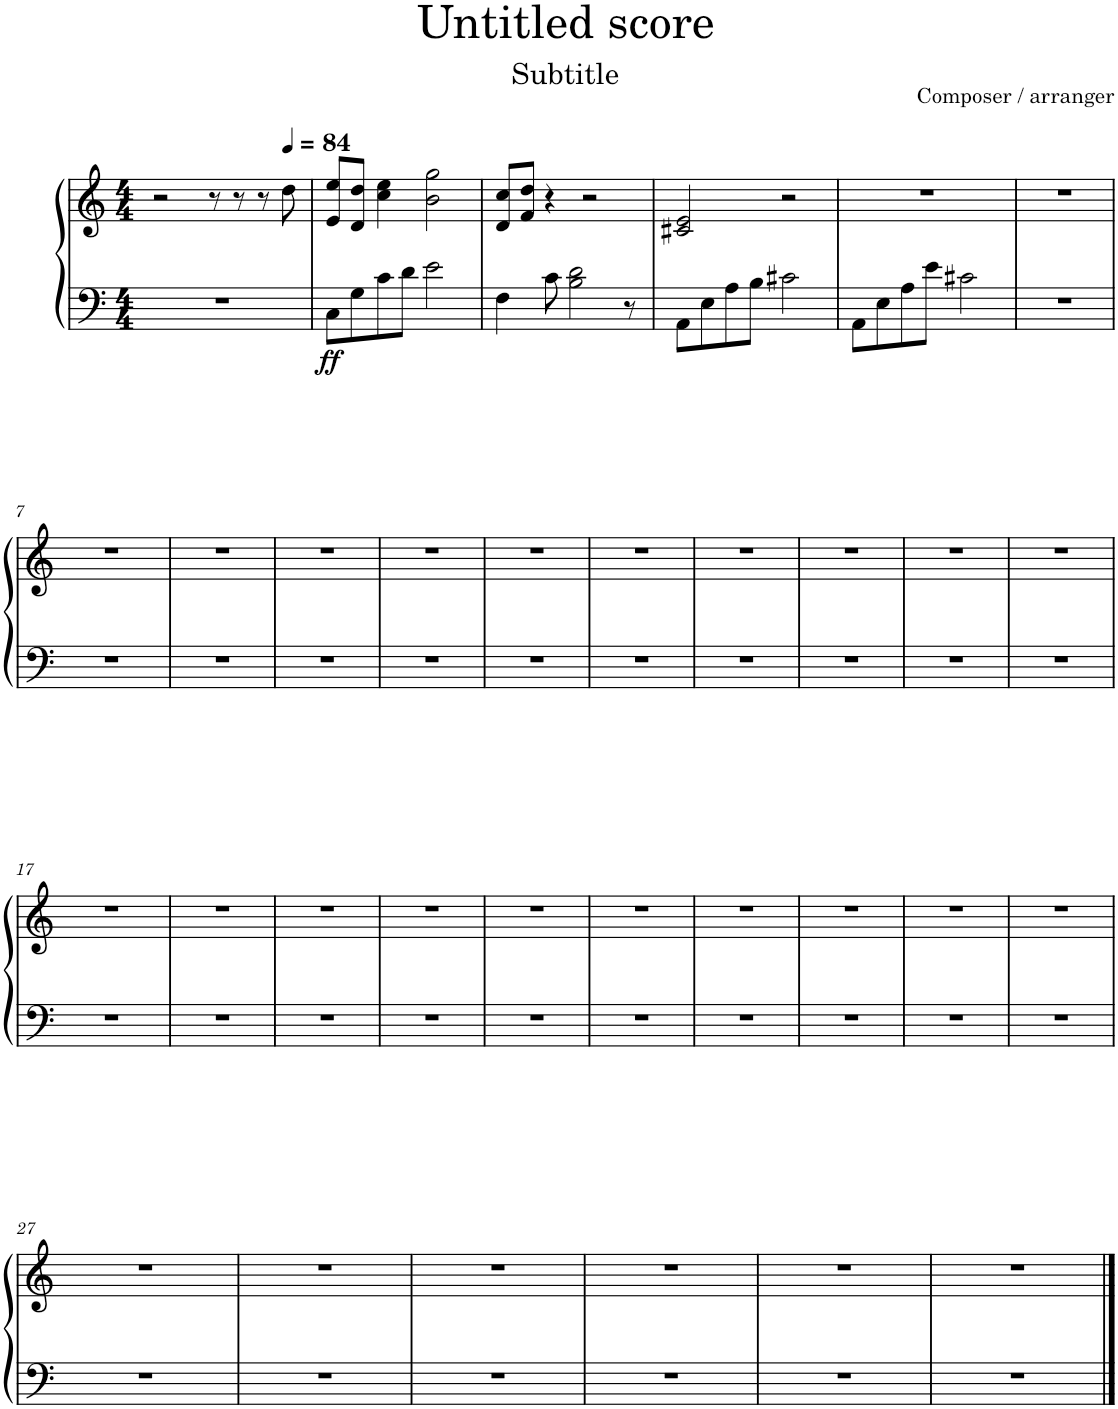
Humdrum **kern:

**kern	**kern	**dynam
*part1	*part1	*part1
*staff2	*staff1	*staff1/2
*I"Grand Piano	*	*
*I'Pno.	*	*
*clefF4	*clefG2	*
*k[]	*k[]	*
*M4/4	*M4/4	*
=1	=1	=1
1r	2r	.
.	8r	.
.	8r	.
.	8r	.
*	*MM84	*
.	8dd\	.
=2	=2	=2
!	!	!LO:DY:b=2
8C\L	8e/ 8ee/L	ff
8G\	8d/ 8dd/J	.
8c\	4cc\ 4ee\	.
8d\J	.	.
2e\	2b\ 2gg\	.
=3	=3	=3
4F\	8d/ 8cc/L	.
.	8f/ 8dd/J	.
8c\	4r	.
2B\ 2d\	.	.
.	2r	.
8r	.	.
=4	=4	=4
8AA\L	2c#X/ 2e/	.
8E\	.	.
8A\	.	.
8B\J	.	.
2c#X\	2r	.
=5	=5	=5
8AA\L	1r	.
8E\	.	.
8A\	.	.
8e\J	.	.
2c#X\	.	.
=6	=6	=6
1r	1r	.
!!LO:LB:g=z
=7	=7	=7
1r	1r	.
=8	=8	=8
1r	1r	.
=9	=9	=9
1r	1r	.
=10	=10	=10
1r	1r	.
=11	=11	=11
1r	1r	.
=12	=12	=12
1r	1r	.
=13	=13	=13
1r	1r	.
=14	=14	=14
1r	1r	.
=15	=15	=15
1r	1r	.
=16	=16	=16
1r	1r	.
!!LO:LB:g=z
=17	=17	=17
1r	1r	.
=18	=18	=18
1r	1r	.
=19	=19	=19
1r	1r	.
=20	=20	=20
1r	1r	.
=21	=21	=21
1r	1r	.
=22	=22	=22
1r	1r	.
=23	=23	=23
1r	1r	.
=24	=24	=24
1r	1r	.
=25	=25	=25
1r	1r	.
=26	=26	=26
1r	1r	.
!!LO:LB:g=z
=27	=27	=27
1r	1r	.
=28	=28	=28
1r	1r	.
=29	=29	=29
1r	1r	.
=30	=30	=30
1r	1r	.
=31	=31	=31
1r	1r	.
=32	=32	=32
1r	1r	.
==	==	==
*-	*-	*-
